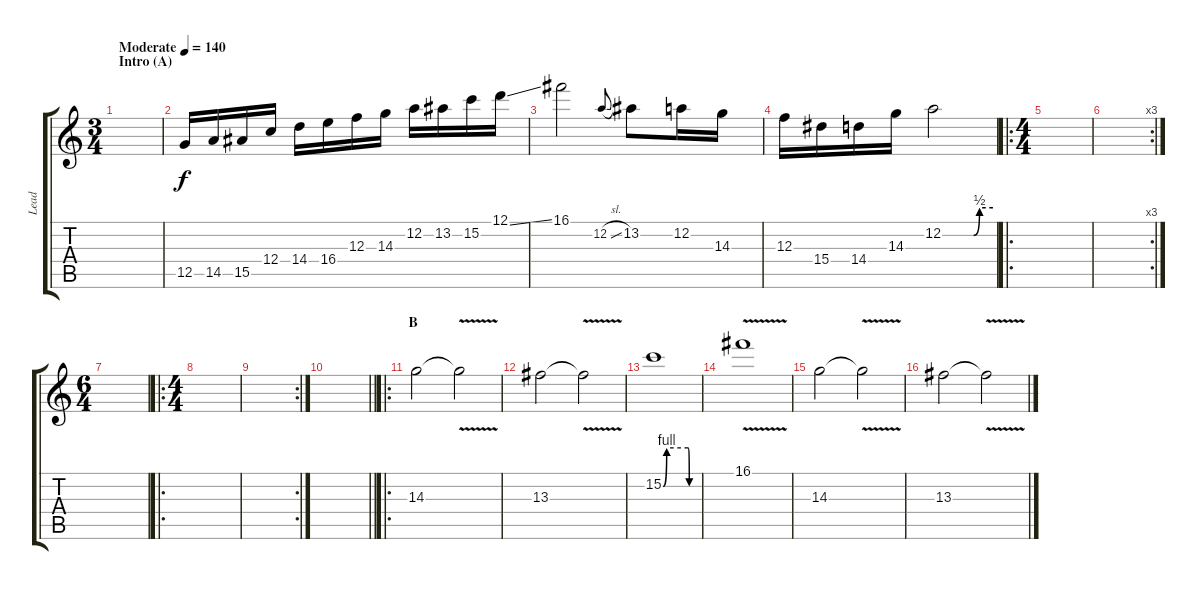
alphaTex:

\track ("Lead" "Lead") {instrument overdrivenguitar}
\staff {score tabs}
\tuning (D4 A3 F3 C3 G2 C2) {hide}
\ts (3 4)
\section ("" "Intro (A)")
\tempo (140 "Moderate")
\clef g2
\ks c
|
12.5.16 14.5.16 15.5.16 12.4.16 14.4.16 16.4.16 12.3.16 14.3.16 12.2.16 13.2.16 15.2.16 12.1{ss}.16 |
16.1.2 12.2{sl}.8{gr onbeat} 13.2.8 12.2.16 14.3.16 |
12.3.16 15.4.16 14.4.16 14.3.16 12.2{be (custom 0 0 30 0 37 0 44 2 60 2)}.2 |
\ro
\ts (4 4)
|
\rc 3
|
\ts (6 4)
|
\ro
\ts (4 4)
|
\rc 2
|
\barLineRight lightlight
|
\ro
\section ("" "B")
14.3.2 14.3{v t}.2 |
13.3.2 13.3{v t}.2 |
15.2{be (custom 0 0 6 4 43 4 45 0 60 0)}.1 |
16.1{v}.1 |
14.3.2 14.3{v t}.2 |
13.3.2 13.3{v t}.2
